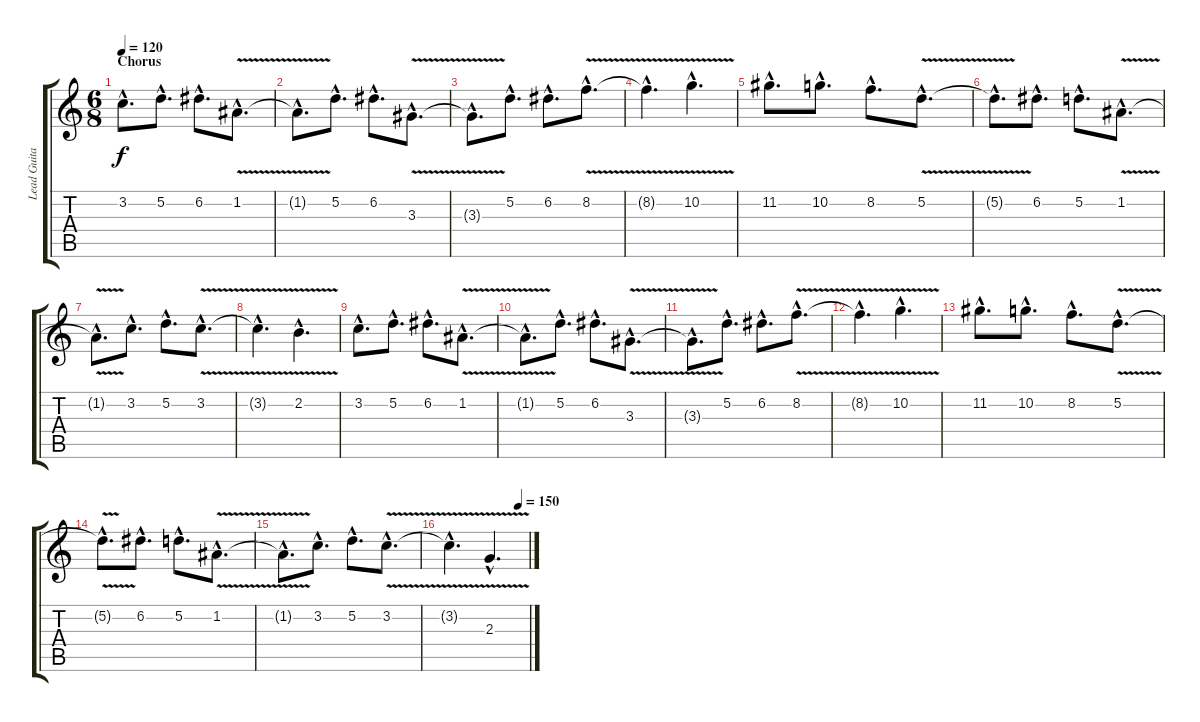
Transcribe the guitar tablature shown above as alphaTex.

\track ("Lead Guitar" "Lead Guita") {instrument distortionguitar}
\staff {score tabs}
\tuning (D4 A3 F3 C3 G2 C2) {hide}
\ts (6 8)
\section ("" "Chorus")
\tempo 120
\clef g2
\ks c
3.2{hac}.8{d dy f} 5.2{hac}.8{d} 6.2{hac}.8{d} 1.2{v hac}.8{d} |
1.2{hac t}.8{d} 5.2{hac}.8{d} 6.2{hac}.8{d} 3.3{v hac}.8{d} |
3.3{hac t}.8{d} 5.2{hac}.8{d} 6.2{hac}.8{d} 8.2{v hac}.8{d} |
8.2{hac t}.4{d} 10.2{v hac}.4{d} |
11.2{hac}.8{d} 10.2{hac}.8{d} 8.2{hac}.8{d} 5.2{v hac}.8{d} |
5.2{hac t}.8{d} 6.2{hac}.8{d} 5.2{hac}.8{d} 1.2{v hac}.8{d} |
1.2{hac t}.8{d} 3.2{hac}.8{d} 5.2{hac}.8{d} 3.2{v hac}.8{d} |
3.2{hac t}.4{d} 2.2{v hac}.4{d} |
3.2{hac}.8{d} 5.2{hac}.8{d} 6.2{hac}.8{d} 1.2{v hac}.8{d} |
1.2{hac t}.8{d} 5.2{hac}.8{d} 6.2{hac}.8{d} 3.3{v hac}.8{d} |
3.3{hac t}.8{d} 5.2{hac}.8{d} 6.2{hac}.8{d} 8.2{v hac}.8{d} |
8.2{hac t}.4{d} 10.2{v hac}.4{d} |
11.2{hac}.8{d} 10.2{hac}.8{d} 8.2{hac}.8{d} 5.2{v hac}.8{d} |
5.2{hac t}.8{d} 6.2{hac}.8{d} 5.2{hac}.8{d} 1.2{v hac}.8{d} |
1.2{hac t}.8{d} 3.2{hac}.8{d} 5.2{hac}.8{d} 3.2{v hac}.8{d} |
\tempo (150 0.875)
3.2{hac t}.4{d} 2.3{v hac}.4{d}
